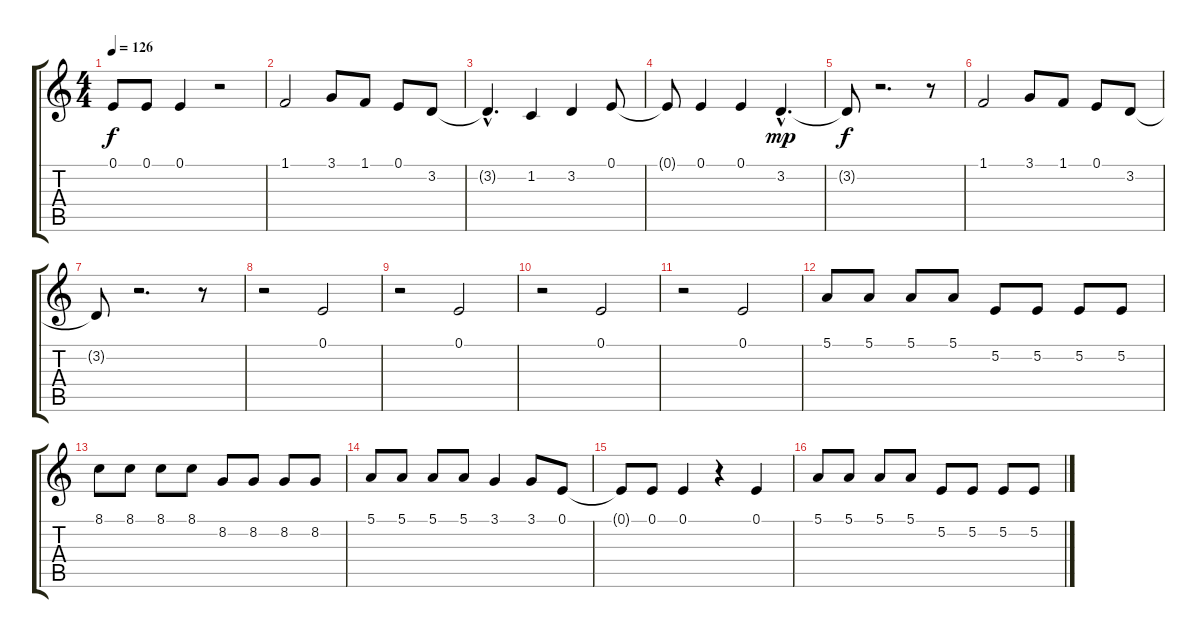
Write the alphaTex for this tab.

\track "" {instrument voiceoohs}
\staff {score tabs}
\tuning (E4 B3 G3 D3 A2 E2) {hide}
\ts (4 4)
\tempo 126
\clef g2
\ks c
0.1{t}.8{dy f} 0.1.8 0.1.4 r.2 |
1.1.2 3.1.8 1.1.8 0.1.8 3.2.8 |
3.2{hac t}.4{d} 1.2.4 3.2.4 0.1.8 |
0.1{t}.8 0.1.4 0.1.4 3.2{hac}.4{d dy mp} |
3.2{t}.8{dy f} r.2{d} r.8 |
1.1.2 3.1.8 1.1.8 0.1.8 3.2.8 |
3.2{t}.8 r.2{d} r.8 |
r.2 0.1.2 |
r.2 0.1.2 |
r.2 0.1.2 |
r.2 0.1.2 |
5.1.8 5.1.8 5.1.8 5.1.8 5.2.8 5.2.8 5.2.8 5.2.8 |
8.1.8 8.1.8 8.1.8 8.1.8 8.2.8 8.2.8 8.2.8 8.2.8 |
5.1.8 5.1.8 5.1.8 5.1.8 3.1.4 3.1.8 0.1.8 |
0.1{t}.8 0.1.8 0.1.4 r.4 0.1.4 |
5.1.8 5.1.8 5.1.8 5.1.8 5.2.8 5.2.8 5.2.8 5.2.8
